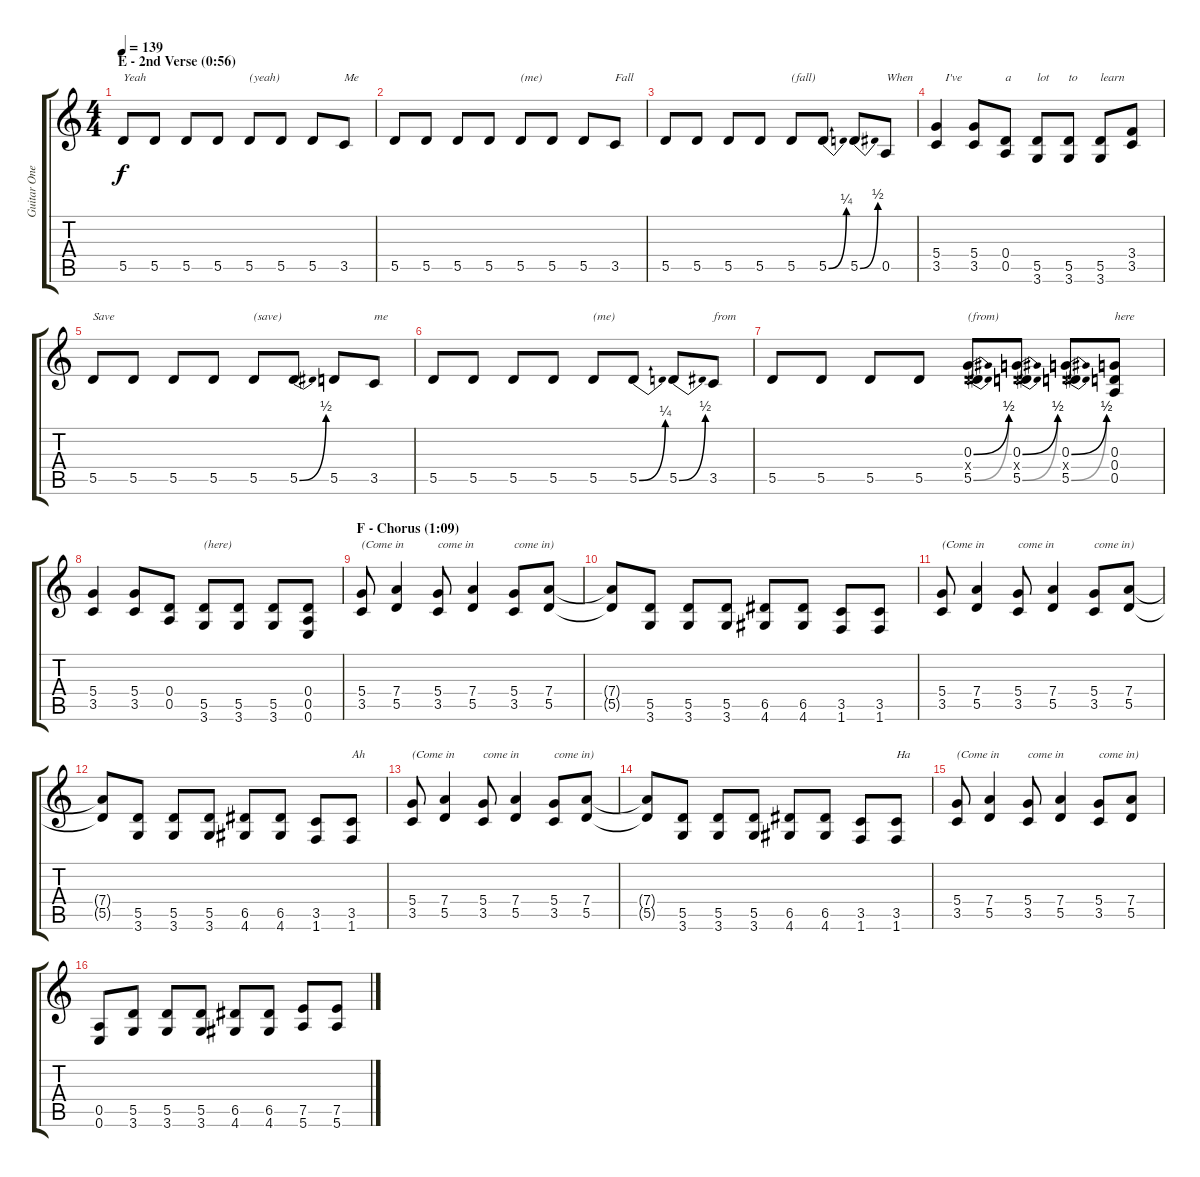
\track ("Guitar One" "Guitar One") {instrument distortionguitar}
\staff {score tabs}
\tuning (E4 B3 G3 D3 A2 E2) {hide}
\ts (4 4)
\section ("" "E - 2nd Verse (0:56)")
\tempo 139
\clef g2
\ks c
5.5.8{txt "Yeah" dy f} 5.5.8 5.5.8 5.5.8 5.5.8{txt "(yeah)"} 5.5.8 5.5.8 3.5.8{txt "Me"} |
5.5.8 5.5.8 5.5.8 5.5.8 5.5.8{txt "(me)"} 5.5.8 5.5.8 3.5.8{txt "Fall"} |
5.5.8 5.5.8 5.5.8 5.5.8 5.5.8{txt "(fall)"} 5.5{be (bend 0 0 60 1)}.8 5.5{be (bend 0 0 60 2)}.8 0.5.8{txt "When"} |
(5.4 3.5).4{txt "   I've"} (5.4 3.5).8 (0.4 0.5).8{txt "a"} (5.5 3.6).8{txt "lot"} (5.5 3.6).8{txt "to"} (5.5 3.6).8{txt "learn"} (3.4 3.5).8 |
5.5.8{txt "Save"} 5.5.8 5.5.8 5.5.8 5.5.8{txt "(save)"} 5.5{be (bend 0 0 60 2)}.8 5.5.8 3.5.8{txt "me"} |
5.5.8 5.5.8 5.5.8 5.5.8 5.5.8{txt "(me)"} 5.5{be (bend 0 0 60 1)}.8 5.5{be (bend 0 0 60 2)}.8 3.5.8{txt "from"} |
5.5.8 5.5.8 5.5.8 5.5.8 (0.3{be (bend 0 0 60 2)} 0.4{x} 5.5{be (bend 0 0 60 2)}).8{txt "(from)"} (0.3{be (bend 0 0 60 2)} 0.4{x} 5.5{be (bend 0 0 60 2)}).8 (0.3{be (bend 0 0 60 2)} 0.4{x} 5.5{be (bend 0 0 60 2)}).8 (0.3 0.4 0.5).8{txt "here"} |
(5.4 3.5).4 (5.4 3.5).8 (0.4 0.5).8 (5.5 3.6).8{txt "(here)"} (5.5 3.6).8 (5.5 3.6).8 (0.4 0.5 0.6).8 |
\section ("" "F - Chorus (1:09)")
(5.4 3.5).8{txt "(Come in"} (7.4 5.5).4 (5.4 3.5).8{txt "come in"} (7.4 5.5).4 (5.4 3.5).8{txt "come in)"} (7.4 5.5).8 |
(7.4{t} 5.5{t}).8 (5.5 3.6).8 (5.5 3.6).8 (5.5 3.6).8 (6.5 4.6).8 (6.5 4.6).8 (3.5 1.6).8 (3.5 1.6).8 |
(5.4 3.5).8{txt "(Come in"} (7.4 5.5).4 (5.4 3.5).8{txt "come in"} (7.4 5.5).4 (5.4 3.5).8{txt "come in)"} (7.4 5.5).8 |
(7.4{t} 5.5{t}).8 (5.5 3.6).8 (5.5 3.6).8 (5.5 3.6).8 (6.5 4.6).8 (6.5 4.6).8 (3.5 1.6).8 (3.5 1.6).8{txt "Ah"} |
(5.4 3.5).8{txt "(Come in"} (7.4 5.5).4 (5.4 3.5).8{txt "come in"} (7.4 5.5).4 (5.4 3.5).8{txt "come in)"} (7.4 5.5).8 |
(7.4{t} 5.5{t}).8 (5.5 3.6).8 (5.5 3.6).8 (5.5 3.6).8 (6.5 4.6).8 (6.5 4.6).8 (3.5 1.6).8 (3.5 1.6).8{txt "Ha"} |
(5.4 3.5).8{txt "(Come in"} (7.4 5.5).4 (5.4 3.5).8{txt "come in"} (7.4 5.5).4 (5.4 3.5).8{txt "come in)"} (7.4 5.5).8 |
(0.5 0.6).8 (5.5 3.6).8 (5.5 3.6).8 (5.5 3.6).8 (6.5 4.6).8 (6.5 4.6).8 (7.5 5.6).8 (7.5 5.6).8
